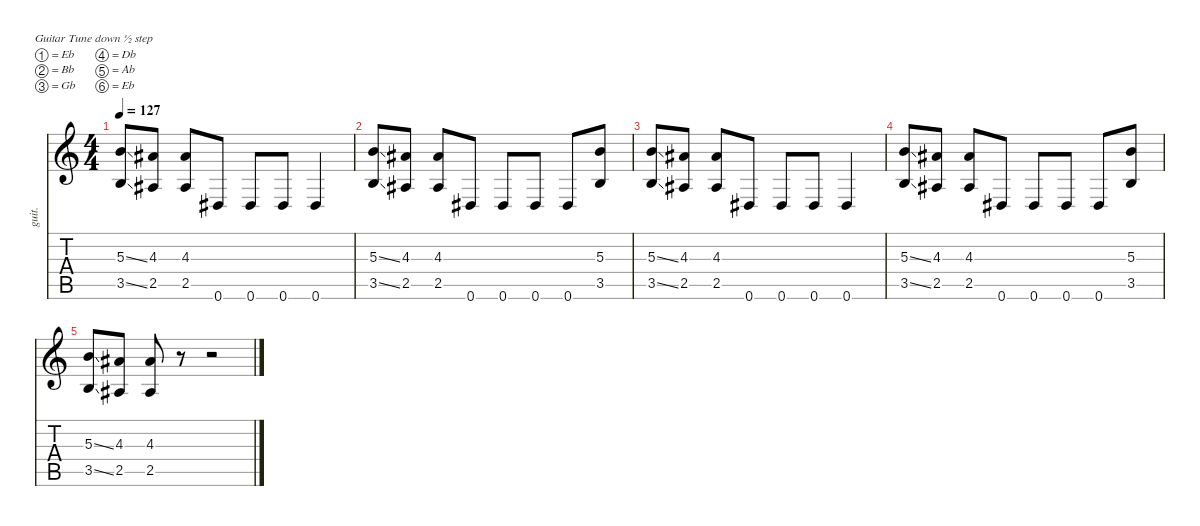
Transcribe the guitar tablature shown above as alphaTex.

\defaultSystemsLayout 4
\hideDynamics
\bracketExtendMode nobrackets
\otherSystemsTrackNameOrientation horizontal
\track ("Guitar 2" "guit.") {defaultSystemsLayout 4 instrument distortionguitar}
\staff {score tabs}
\tuning (Eb4 Bb3 Gb3 Db3 Ab2 Eb2)
\ts (4 4)
\tempo 127
\clef g2
\ks c
(5.3{ss} 3.5{ss}).8{dy f beam Up} (4.3{acc #} 2.5{acc #}).8{beam Up} (4.3{acc #} 2.5{acc #}).8{beam Up} 0.6{acc #}.8{beam Up} 0.6{acc #}.8{beam Up} 0.6{acc #}.8{beam Up} 0.6{acc #}.4{beam Up} |
(5.3{ss} 3.5{ss}).8{beam Up} (4.3{acc #} 2.5{acc #}).8{beam Up} (4.3{acc #} 2.5{acc #}).8{beam Up} 0.6{acc #}.8{beam Up} 0.6{acc #}.8{beam Up} 0.6{acc #}.8{beam Up} 0.6{acc #}.8{beam Up} (5.3 3.5).8{beam Up} |
(5.3{ss} 3.5{ss}).8{beam Up} (4.3{acc #} 2.5{acc #}).8{beam Up} (4.3{acc #} 2.5{acc #}).8{beam Up} 0.6{acc #}.8{beam Up} 0.6{acc #}.8{beam Up} 0.6{acc #}.8{beam Up} 0.6{acc #}.4{beam Up} |
(5.3{ss} 3.5{ss}).8{beam Up} (4.3{acc #} 2.5{acc #}).8{beam Up} (4.3{acc #} 2.5{acc #}).8{beam Up} 0.6{acc #}.8{beam Up} 0.6{acc #}.8{beam Up} 0.6{acc #}.8{beam Up} 0.6{acc #}.8{beam Up} (5.3 3.5).8{beam Up} |
(5.3{ss} 3.5{ss}).8{beam Up} (4.3{acc #} 2.5{acc #}).8{beam Up} (4.3{acc #} 2.5{acc #}).8{beam Up} r.8{beam Up} r.2{beam Up}
